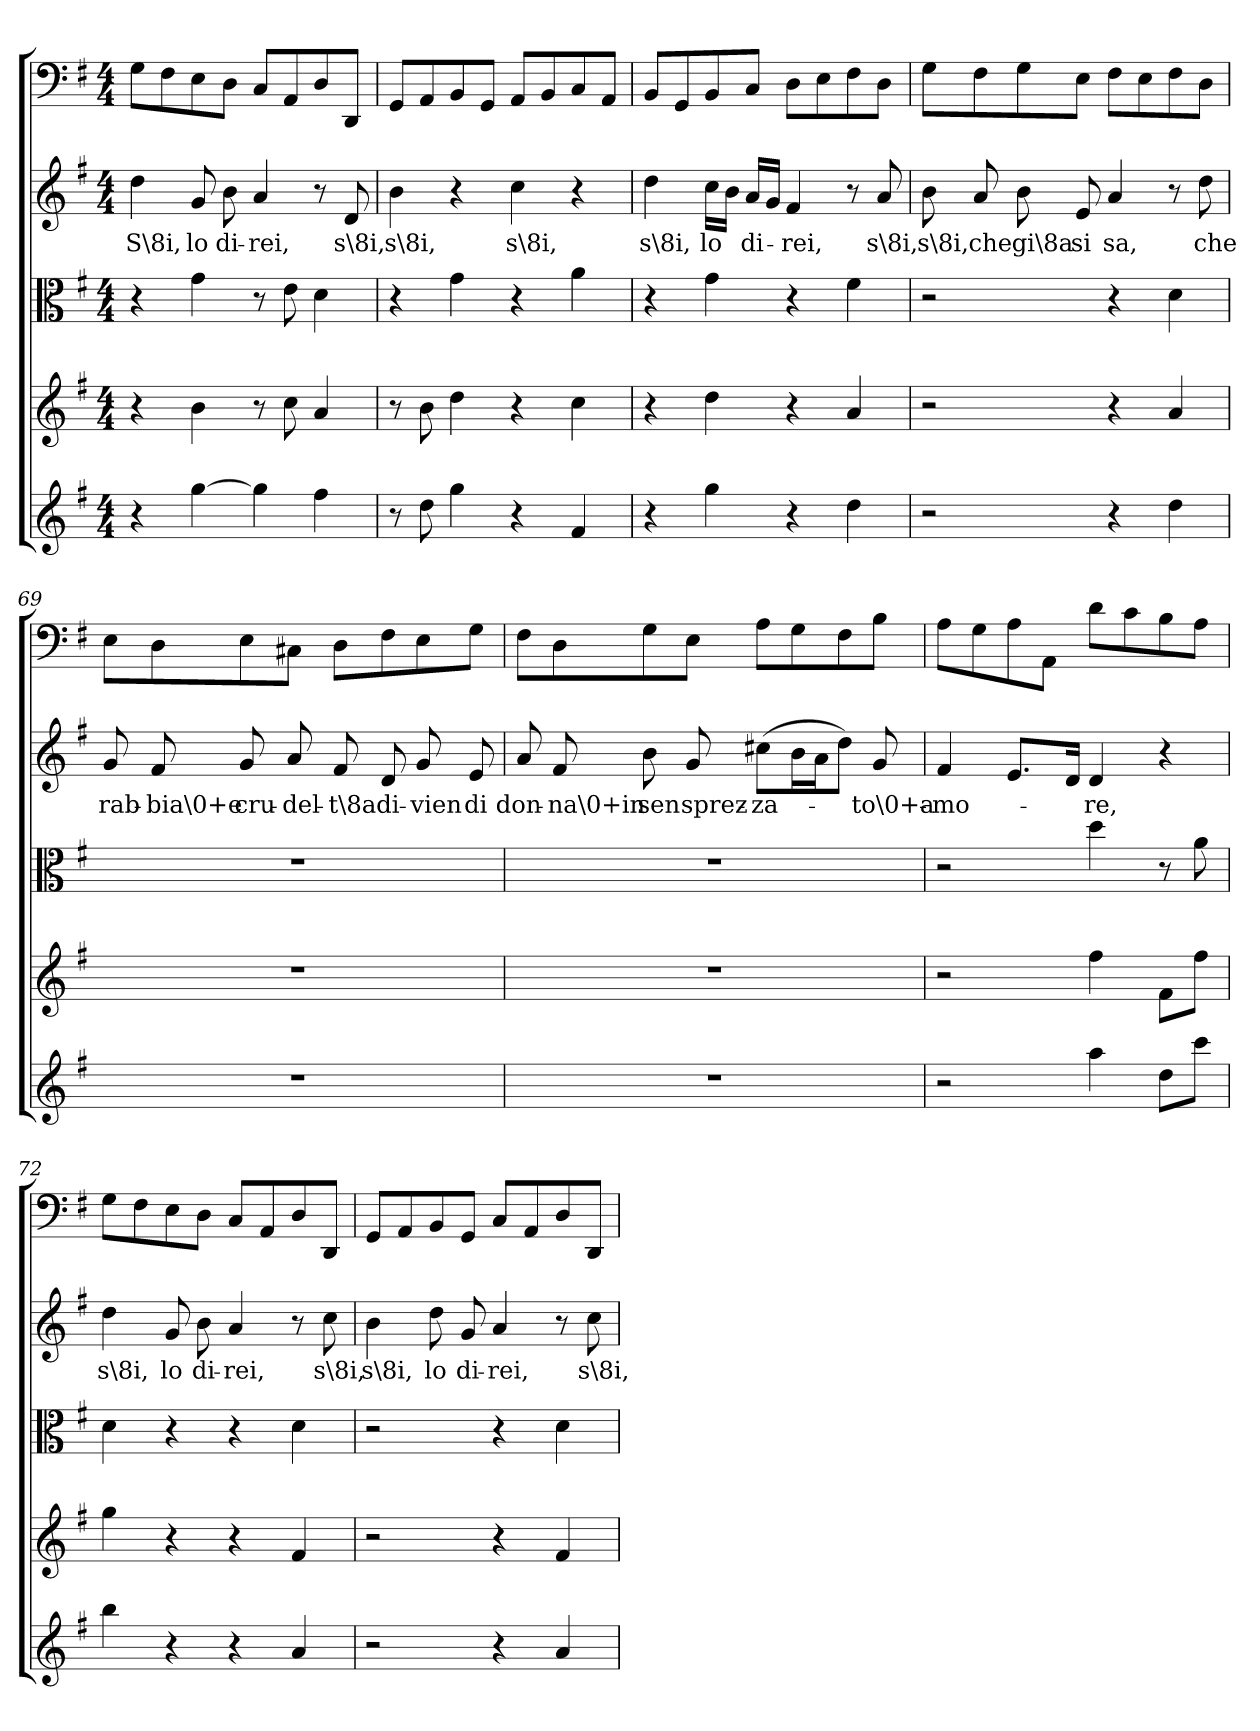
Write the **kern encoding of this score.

**kern	**kern	**kern	**kern	**text	**kern
*part5	*part4	*part3	*part2	*part2	*part1
*staff5	*staff4	*staff3	*staff2	*staff2	*staff1
*clefG2	*clefG2	*clefC3	*clefG2	*	*clefF4
*k[f#]	*k[f#]	*k[f#]	*k[f#]	*	*k[f#]
*G:	*G:	*G:	*G:	*	*G:
*M4/4	*M4/4	*M4/4	*M4/4	*	*M4/4
=	=	=	=	=	=
4r	4r	4r	4dd\	S\8i,	8G\L
.	.	.	.	.	8F#\
[4gg\	4b\	4g\	8g/	lo	8E\
.	.	.	8b\	di-	8D\J
4gg\]	8r	8r	4a/	-rei,	8C/L
.	8cc\	8e\	.	.	8AA/
4ff#\	4a/	4d\	8r	.	8D/
.	.	.	8d/	s\8i,	8DD/J
=66	=66	=66	=66	=66	=66
8r	8r	4r	4b\	s\8i,	8GG/L
8dd\	8b\	.	.	.	8AA/
4gg\	4dd\	4g\	4r	.	8BB/
.	.	.	.	.	8GG/J
4r	4r	4r	4cc\	s\8i,	8AA/L
.	.	.	.	.	8BB/
4f#/	4cc\	4a\	4r	.	8C/
.	.	.	.	.	8AA/J
=67	=67	=67	=67	=67	=67
4r	4r	4r	4dd\	s\8i,	8BB/L
.	.	.	.	.	8GG/
4gg\	4dd\	4g\	16cc\LL	lo	8BB/
.	.	.	16b\JJ	.	.
.	.	.	16a/LL	di-	8C/J
.	.	.	16g/JJ	.	.
4r	4r	4r	4f#/	-rei,	8D\L
.	.	.	.	.	8E\
4dd\	4a/	4f#\	8r	.	8F#\
.	.	.	8a/	s\8i,	8D\J
=68	=68	=68	=68	=68	=68
2r	2r	2r	8b\	s\8i,	8G\L
.	.	.	8a/	che	8F#\
.	.	.	8b\	gi\8a	8G\
.	.	.	8e/	si	8E\J
4r	4r	4r	4a/	sa,	8F#\L
.	.	.	.	.	8E\
4dd\	4a/	4d\	8r	.	8F#\
.	.	.	8dd\	che	8D\J
=69	=69	=69	=69	=69	=69
1r	1r	1r	8g/	rab-	8E\L
.	.	.	8f#/	-bia\0+e	8D\
.	.	.	8g/	cru-	8E\
.	.	.	8a/	-del-	8C#X\J
.	.	.	8f#/	-t\8a	8D\L
.	.	.	8d/	di-	8F#\
.	.	.	8g/	-vien	8E\
.	.	.	8e/	di	8G\J
=70	=70	=70	=70	=70	=70
1r	1r	1r	8a/	don-	8F#\L
.	.	.	8f#/	-na\0+in	8D\
.	.	.	8b\	sen	8G\
.	.	.	8g/	sprez-	8E\J
.	.	.	(8cc#X\L	-za-	8A\L
.	.	.	16b\L	.	8G\
.	.	.	16a\J	.	.
.	.	.	8dd\J)	.	8F#\
.	.	.	8g/	-to\0+a-	8B\J
=71	=71	=71	=71	=71	=71
2r	2r	2r	4f#/	-mo-	8A\L
.	.	.	.	.	8G\
.	.	.	8.e/L	.	8A\
.	.	.	.	.	8AA\J
.	.	.	16d/Jk	.	.
4aa\	4ff#\	4dd\	4d/	-re,	8d\L
.	.	.	.	.	8c\
8dd\L	8f#\L	8r	4r	.	8B\
8ccc\J	8ff#\J	8a\	.	.	8A\J
=72	=72	=72	=72	=72	=72
4bb\	4gg\	4d\	4dd\	s\8i,	8G\L
.	.	.	.	.	8F#\
4r	4r	4r	8g/	lo	8E\
.	.	.	8b\	di-	8D\J
4r	4r	4r	4a/	-rei,	8C/L
.	.	.	.	.	8AA/
4a/	4f#/	4d\	8r	.	8D/
.	.	.	8cc\	s\8i,	8DD/J
=73	=73	=73	=73	=73	=73
2r	2r	2r	4b\	s\8i,	8GG/L
.	.	.	.	.	8AA/
.	.	.	8dd\	lo	8BB/
.	.	.	8g/	di-	8GG/J
4r	4r	4r	4a/	-rei,	8C/L
.	.	.	.	.	8AA/
4a/	4f#/	4d\	8r	.	8D/
.	.	.	8cc\	s\8i,	8DD/J
=	=	=	=	=	=
*-	*-	*-	*-	*-	*-
